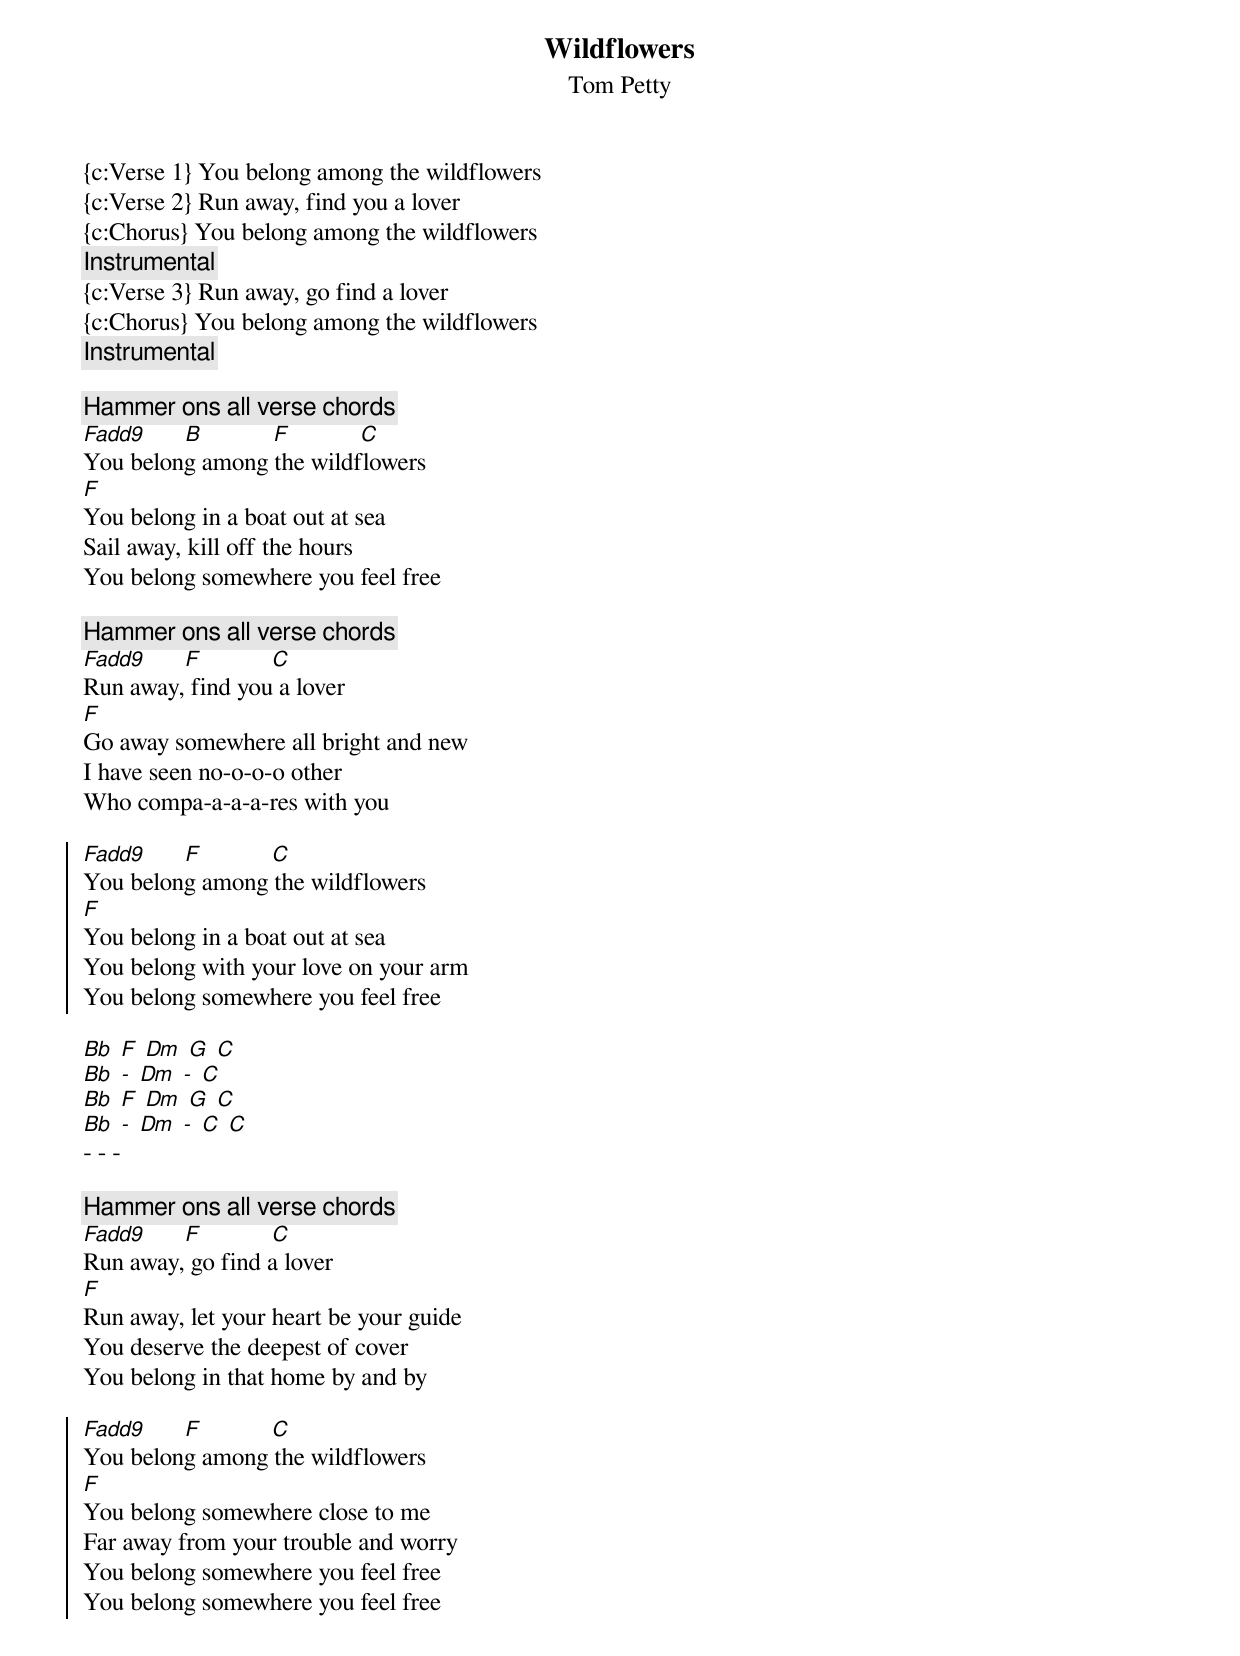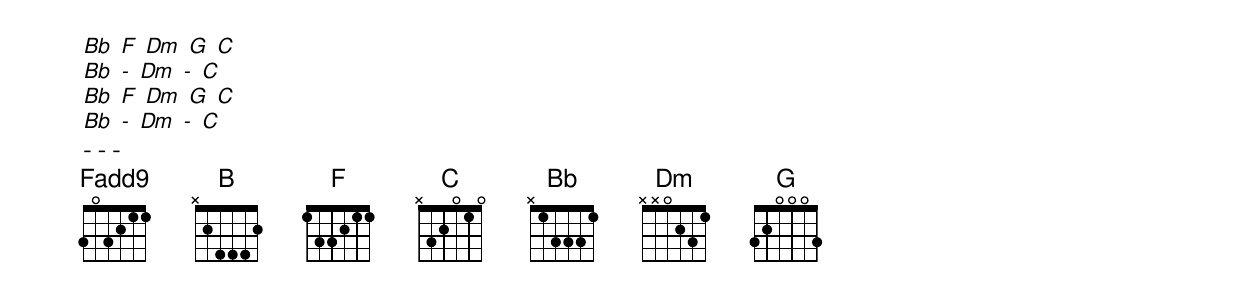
{t: Wildflowers}
{st: Tom Petty}
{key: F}
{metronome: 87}
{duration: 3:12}
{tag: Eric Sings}
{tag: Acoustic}

{c:Verse 1} You belong among the wildflowers
{c:Verse 2} Run away, find you a lover
{c:Chorus} You belong among the wildflowers
{c:Instrumental}
{c:Verse 3} Run away, go find a lover
{c:Chorus} You belong among the wildflowers
{c:Instrumental}

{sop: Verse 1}
{c: Hammer ons all verse chords}
[Fadd9]      [B]           [F]           [C]
You belong among the wildflowers
[F]
You belong in a boat out at sea
Sail away, kill off the hours
You belong somewhere you feel free
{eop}

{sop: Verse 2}
{c: Hammer ons all verse chords}
[Fadd9]      [F]           [C]
Run away, find you a lover
[F]
Go away somewhere all bright and new
I have seen no-o-o-o other
Who compa-a-a-a-res with you
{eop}

{soc}
[Fadd9]      [F]           [C]
You belong among the wildflowers
[F]
You belong in a boat out at sea
You belong with your love on your arm
You belong somewhere you feel free
{eoc}

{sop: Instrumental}
[Bb] [F] [Dm] [G] [C]
[Bb] [-] [Dm] [-] [C]
[Bb] [F] [Dm] [G] [C]
[Bb] [-] [Dm] [-] [C] [C]
- - -
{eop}

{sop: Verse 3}
{c: Hammer ons all verse chords}
[Fadd9]      [F]           [C]
Run away, go find a lover
[F]
Run away, let your heart be your guide
You deserve the deepest of cover
You belong in that home by and by
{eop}

{soc}
[Fadd9]      [F]           [C]
You belong among the wildflowers
[F]
You belong somewhere close to me
Far away from your trouble and worry
You belong somewhere you feel free
You belong somewhere you feel free
{eoc}

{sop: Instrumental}
[Bb] [F] [Dm] [G] [C]
[Bb] [-] [Dm] [-] [C]
[Bb] [F] [Dm] [G] [C]
[Bb] [-] [Dm] [-] [C]
- - -
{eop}
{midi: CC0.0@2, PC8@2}
